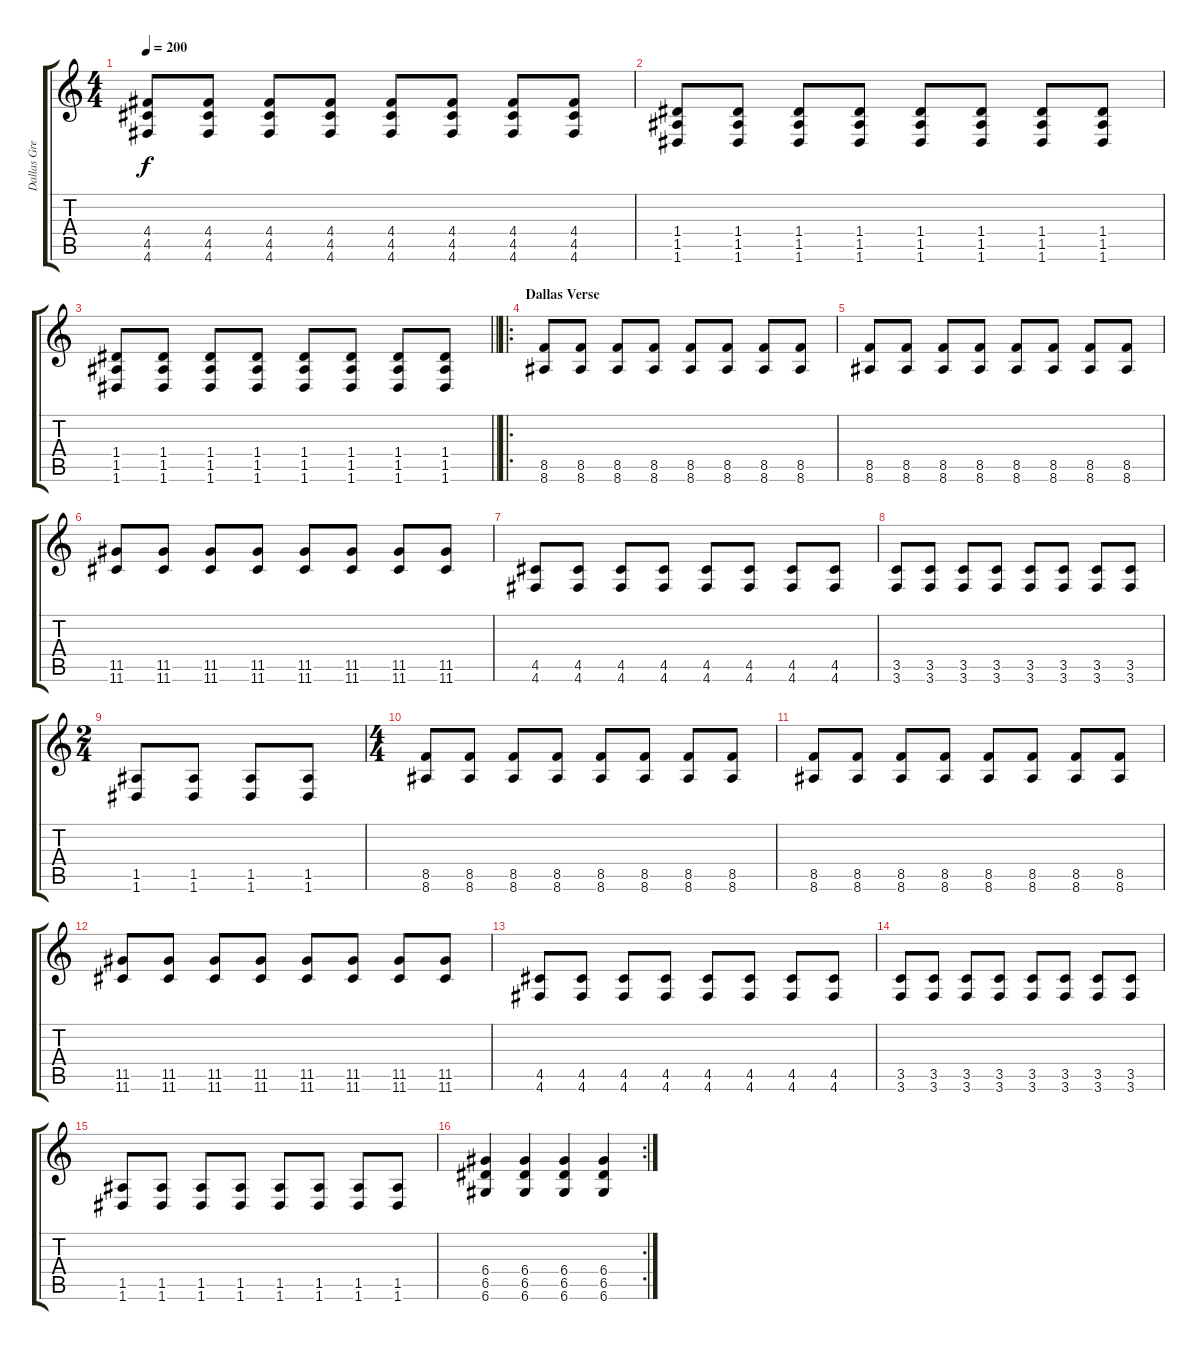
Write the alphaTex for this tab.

\track ("Dallas Green " "Dallas Gre") {instrument distortionguitar}
\staff {score tabs}
\tuning (E4 B3 G3 D3 A2 D2) {hide}
\ts (4 4)
\tempo 200
\clef g2
\ks c
(4.4 4.5 4.6).8{dy f} (4.4 4.5 4.6).8 (4.4 4.5 4.6).8 (4.4 4.5 4.6).8 (4.4 4.5 4.6).8 (4.4 4.5 4.6).8 (4.4 4.5 4.6).8 (4.4 4.5 4.6).8 |
(1.4 1.5 1.6).8 (1.4 1.5 1.6).8 (1.4 1.5 1.6).8 (1.4 1.5 1.6).8 (1.4 1.5 1.6).8 (1.4 1.5 1.6).8 (1.4 1.5 1.6).8 (1.4 1.5 1.6).8 |
\barLineRight lightlight
(1.4 1.5 1.6).8 (1.4 1.5 1.6).8 (1.4 1.5 1.6).8 (1.4 1.5 1.6).8 (1.4 1.5 1.6).8 (1.4 1.5 1.6).8 (1.4 1.5 1.6).8 (1.4 1.5 1.6).8 |
\ro
\section ("" "Dallas Verse")
(8.5 8.6).8 (8.5 8.6).8 (8.5 8.6).8 (8.5 8.6).8 (8.5 8.6).8 (8.5 8.6).8 (8.5 8.6).8 (8.5 8.6).8 |
(8.5 8.6).8 (8.5 8.6).8 (8.5 8.6).8 (8.5 8.6).8 (8.5 8.6).8 (8.5 8.6).8 (8.5 8.6).8 (8.5 8.6).8 |
(11.5 11.6).8 (11.5 11.6).8 (11.5 11.6).8 (11.5 11.6).8 (11.5 11.6).8 (11.5 11.6).8 (11.5 11.6).8 (11.5 11.6).8 |
(4.5 4.6).8 (4.5 4.6).8 (4.5 4.6).8 (4.5 4.6).8 (4.5 4.6).8 (4.5 4.6).8 (4.5 4.6).8 (4.5 4.6).8 |
(3.5 3.6).8 (3.5 3.6).8 (3.5 3.6).8 (3.5 3.6).8 (3.5 3.6).8 (3.5 3.6).8 (3.5 3.6).8 (3.5 3.6).8 |
\ts (2 4)
(1.5 1.6).8 (1.5 1.6).8 (1.5 1.6).8 (1.5 1.6).8 |
\ts (4 4)
(8.5 8.6).8 (8.5 8.6).8 (8.5 8.6).8 (8.5 8.6).8 (8.5 8.6).8 (8.5 8.6).8 (8.5 8.6).8 (8.5 8.6).8 |
(8.5 8.6).8 (8.5 8.6).8 (8.5 8.6).8 (8.5 8.6).8 (8.5 8.6).8 (8.5 8.6).8 (8.5 8.6).8 (8.5 8.6).8 |
(11.5 11.6).8 (11.5 11.6).8 (11.5 11.6).8 (11.5 11.6).8 (11.5 11.6).8 (11.5 11.6).8 (11.5 11.6).8 (11.5 11.6).8 |
(4.5 4.6).8 (4.5 4.6).8 (4.5 4.6).8 (4.5 4.6).8 (4.5 4.6).8 (4.5 4.6).8 (4.5 4.6).8 (4.5 4.6).8 |
(3.5 3.6).8 (3.5 3.6).8 (3.5 3.6).8 (3.5 3.6).8 (3.5 3.6).8 (3.5 3.6).8 (3.5 3.6).8 (3.5 3.6).8 |
(1.5 1.6).8 (1.5 1.6).8 (1.5 1.6).8 (1.5 1.6).8 (1.5 1.6).8 (1.5 1.6).8 (1.5 1.6).8 (1.5 1.6).8 |
\rc 2
(6.4 6.5 6.6).4 (6.4 6.5 6.6).4 (6.4 6.5 6.6).4 (6.4 6.5 6.6).4
